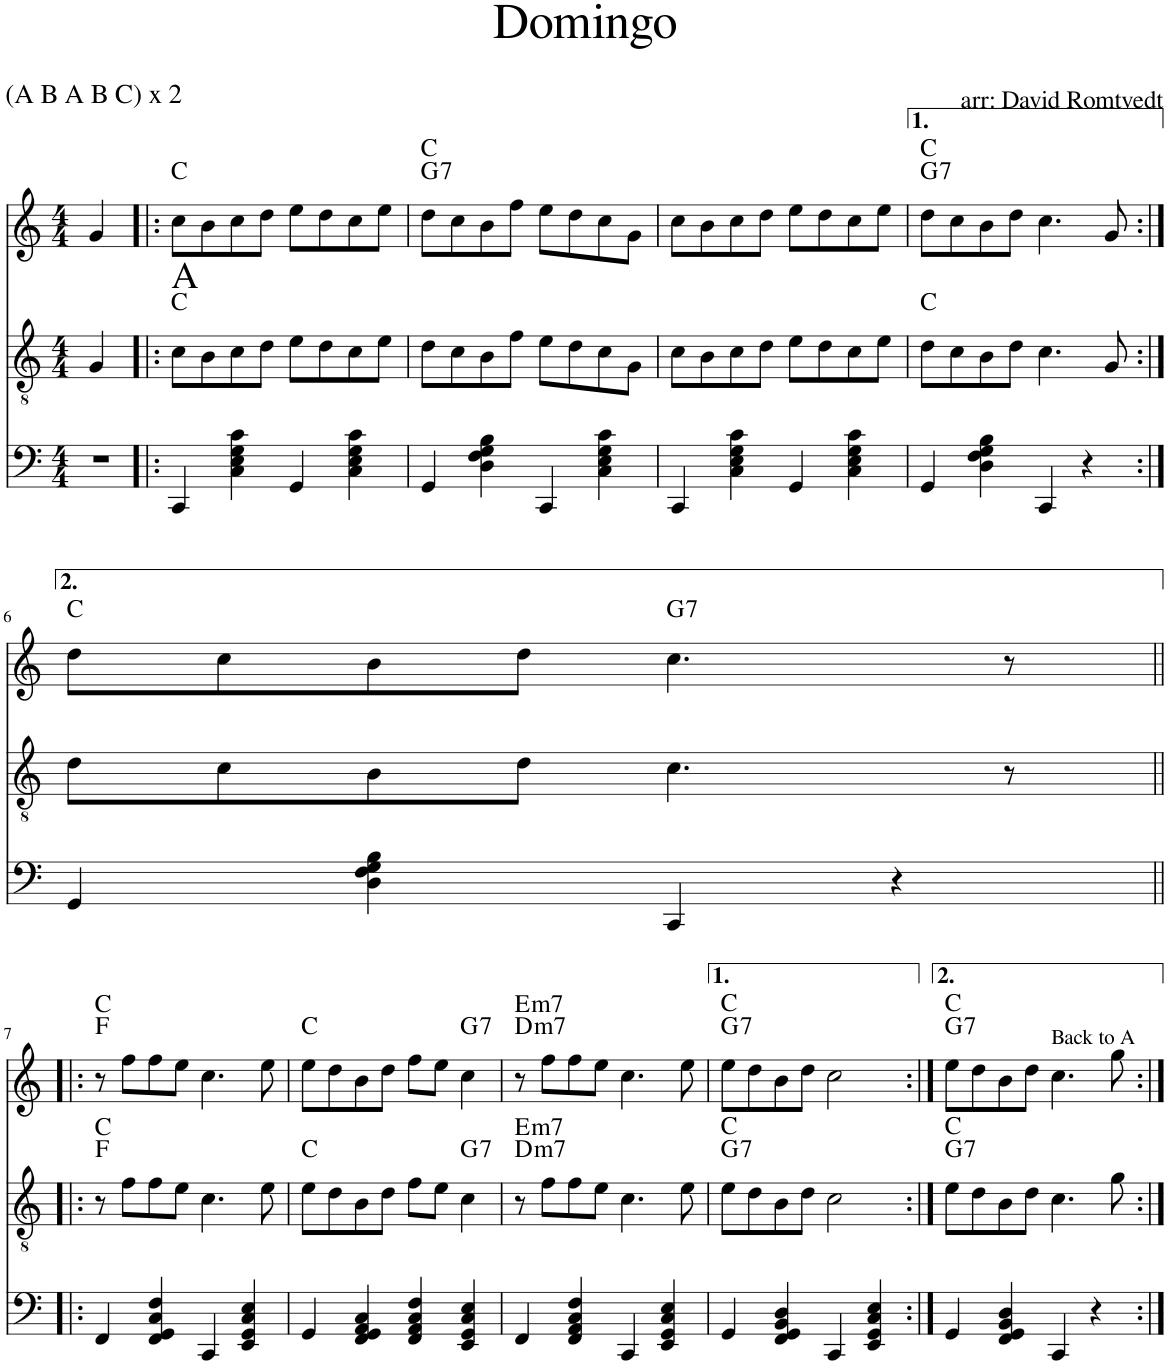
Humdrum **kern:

**kern	**kern	**harte	**kern	**harte
*part3	*part2	*part2	*part1	*part1
*staff3	*staff2	*	*staff1	*
*I"Cello Steel Drums	*I"Tenor Steel Drums	*	*I"Soprano Steel Drums	*
*I'St Dr	*I'St Dr	*	*I'St Dr	*
*clefF4	*clefGv2	*	*clefG2	*
*k[]	*k[]	*	*k[]	*
*M4/4	*M4/4	*	*M4/4	*
=1	=1	=1	=1	=1
1r	4G/	.	4g/	.
.	2.ryy	.	2.ryy	.
=2!|:	=2!|:	=2!|:	=2!|:	=2!|:
!	!LO:TX:a:t=A	!	!	!
4CC/	8c\L	C:maj	8cc\L	C:maj
.	8B\	.	8b\	.
4C\ 4E\ 4G\ 4c\	8c\	.	8cc\	.
.	8d\J	.	8dd\J	.
4GG/	8e\L	.	8ee\L	.
.	8d\	.	8dd\	.
4C\ 4E\ 4G\ 4c\	8c\	.	8cc\	.
.	8e\J	.	8ee\J	.
=3	=3	=3	=3	=3
!	!	!	!	!LO:H:n=1:kt=7
4GG/	8d\L	.	8dd\L	G:7 C:maj
.	8c\	.	8cc\	.
4D\ 4F\ 4G\ 4B\	8B\	.	8b\	.
.	8f\J	.	8ff\J	.
4CC/	8e\L	.	8ee\L	.
.	8d\	.	8dd\	.
4C\ 4E\ 4G\ 4c\	8c\	.	8cc\	.
.	8G\J	.	8g\J	.
=4	=4	=4	=4	=4
4CC/	8c\L	.	8cc\L	.
.	8B\	.	8b\	.
4C\ 4E\ 4G\ 4c\	8c\	.	8cc\	.
.	8d\J	.	8dd\J	.
4GG/	8e\L	.	8ee\L	.
.	8d\	.	8dd\	.
4C\ 4E\ 4G\ 4c\	8c\	.	8cc\	.
.	8e\J	.	8ee\J	.
=5	=5	=5	=5	=5
!	!	!	!	!LO:H:n=1:kt=7
4GG/	8d\L	C:maj	8dd\L	G:7 C:maj
.	8c\	.	8cc\	.
4D\ 4F\ 4G\ 4B\	8B\	.	8b\	.
.	8d\J	.	8dd\J	.
4CC/	4.c\	.	4.cc\	.
4r	.	.	.	.
.	8G/	.	8g/	.
!!LO:LB:g=z
=6:|!	=6:|!	=6:|!	=6:|!	=6:|!
4GG/	8d\L	.	8dd\L	C:maj
.	8c\	.	8cc\	.
4D\ 4F\ 4G\ 4B\	8B\	.	8b\	.
.	8d\J	.	8dd\J	.
!	!	!	!	!LO:H:kt=7
4CC/	4.c\	.	4.cc\	G:7
4r	.	.	.	.
.	8r	.	8r	.
!!LO:LB:g=z
=7!|:	=7!|:	=7!|:	=7!|:	=7!|:
4FF/	8r	F:maj C:maj	8r	F:maj C:maj
.	8f\L	.	8ff\L	.
4FF/ 4GG/ 4C/ 4F/	8f\	.	8ff\	.
.	8e\J	.	8ee\J	.
4CC/	4.c\	.	4.cc\	.
4EE/ 4GG/ 4C/ 4E/	.	.	.	.
.	8e\	.	8ee\	.
=8	=8	=8	=8	=8
4GG/	8e\L	C:maj	8ee\L	C:maj
.	8d\	.	8dd\	.
4FF/ 4GG/ 4AA/ 4C/	8B\	.	8b\	.
.	8d\J	.	8dd\J	.
4FF/ 4AA/ 4C/ 4F/	8f\L	.	8ff\L	.
.	8e\J	.	8ee\J	.
!	!	!LO:H:kt=7	!	!LO:H:kt=7
4EE/ 4GG/ 4C/ 4E/	4c\	G:7	4cc\	G:7
=9	=9	=9	=9	=9
!	!	!LO:H:n=1:kt=m7	!	!
!	!	!LO:H:n=2:kt=m7	!	!LO:H:n=1:kt=m7
!	!	!	!	!LO:H:n=2:kt=m7
4FF/	8r	D:min7 E:min7	8r	D:min7 E:min7
.	8f\L	.	8ff\L	.
4FF/ 4AA/ 4C/ 4F/	8f\	.	8ff\	.
.	8e\J	.	8ee\J	.
4CC/	4.c\	.	4.cc\	.
4EE/ 4GG/ 4C/ 4E/	.	.	.	.
.	8e\	.	8ee\	.
=10	=10	=10	=10	=10
!	!	!LO:H:n=1:kt=7	!	!LO:H:n=1:kt=7
4GG/	8e\L	G:7 C:maj	8ee\L	G:7 C:maj
.	8d\	.	8dd\	.
4FF/ 4GG/ 4BB/ 4D/	8B\	.	8b\	.
.	8d\J	.	8dd\J	.
4CC/	2c\	.	2cc\	.
4EE/ 4GG/ 4C/ 4E/	.	.	.	.
=11:|!	=11:|!	=11:|!	=11:|!	=11:|!
!	!	!LO:H:n=1:kt=7	!	!LO:H:n=1:kt=7
4GG/	8e\L	G:7 C:maj	8ee\L	G:7 C:maj
.	8d\	.	8dd\	.
4FF/ 4GG/ 4BB/ 4D/	8B\	.	8b\	.
.	8d\J	.	8dd\J	.
!	!	!	!LO:TX:a:t=Back to A	!
4CC/	4.c\	.	4.cc\	.
4r	.	.	.	.
.	8g\	.	8gg\	.
=:|!	=:|!	=:|!	=:|!	=:|!
*-	*-	*-	*-	*-
